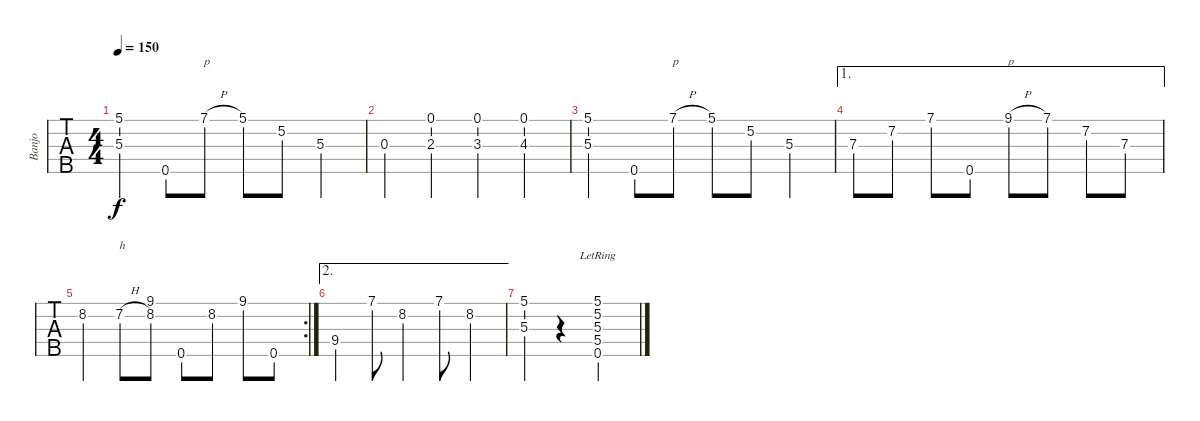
\track ("Banjo" "Banjo") {instrument banjo}
\staff {tabs}
\tuning (D4 B3 G3 D3 G4) {hide}
\displaytranspose 12
\ts (4 4)
\tempo 150
\clef g2
\ks c
(5.1 5.3).4{dy f} 0.5.8 7.1{h}.8{txt "p"} 5.1.8 5.2.8 5.3.4 |
0.3.4 (0.1 2.3).4 (0.1 3.3).4 (0.1 4.3).4 |
(5.1 5.3).4 0.5.8 7.1{h}.8{txt "p"} 5.1.8 5.2.8 5.3.4 |
\ae 1
7.3.8 7.2.8 7.1.8 0.5.8 9.1{h}.8{txt "p"} 7.1.8 7.2.8 7.3.8 |
\rc 2
8.2.4 7.2{h}.8{txt "h"} (9.1 8.2).8 0.5.8 8.2.8 9.1.8 0.5.8 |
\ae 2
9.4.4 7.1.8 8.2.4 7.1.8 8.2.4 |
(5.1 5.3).4 r.4 (5.1 5.2 5.3{lr} 5.4 0.5).2
